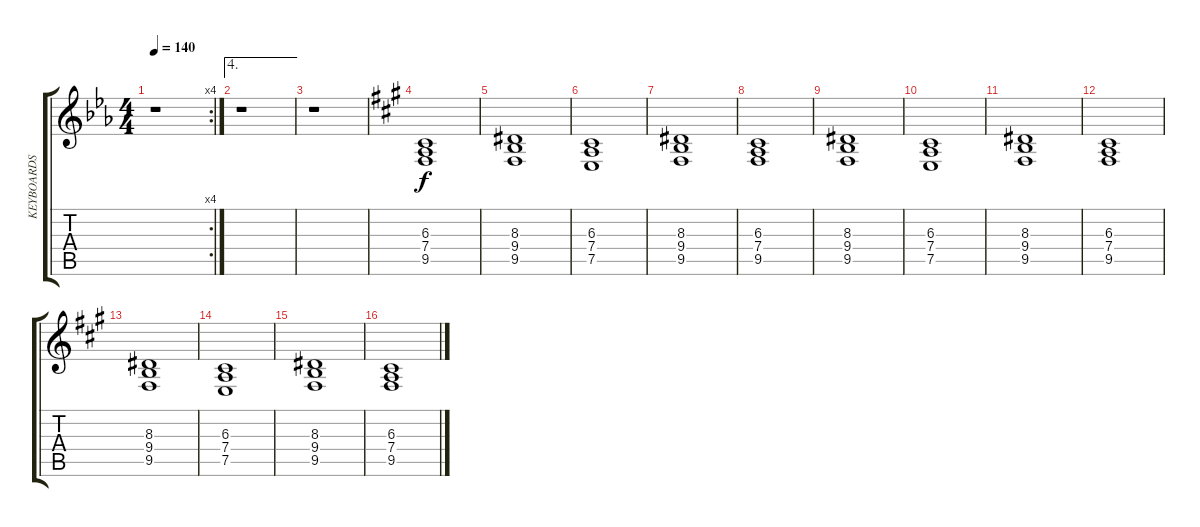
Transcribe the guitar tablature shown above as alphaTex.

\track ("KEYBOARDS 2" "KEYBOARDS ") {instrument reedorgan}
\staff {score tabs}
\tuning (E4 B3 G3 D3 A2 E2) {hide}
\rc 4
\ts (4 4)
\tempo 140
\clef g2
\ks eb
r.1{dy f} |
\ae 4
r.1 |
r.1 |
\ks a
(6.3 7.4 9.5).1 |
(8.3 9.4 9.5).1 |
(6.3 7.4 7.5).1 |
(8.3 9.4 9.5).1 |
(6.3 7.4 9.5).1 |
(8.3 9.4 9.5).1 |
(6.3 7.4 7.5).1 |
(8.3 9.4 9.5).1 |
(6.3 7.4 9.5).1 |
(8.3 9.4 9.5).1 |
(6.3 7.4 7.5).1 |
(8.3 9.4 9.5).1 |
(6.3 7.4 9.5).1
